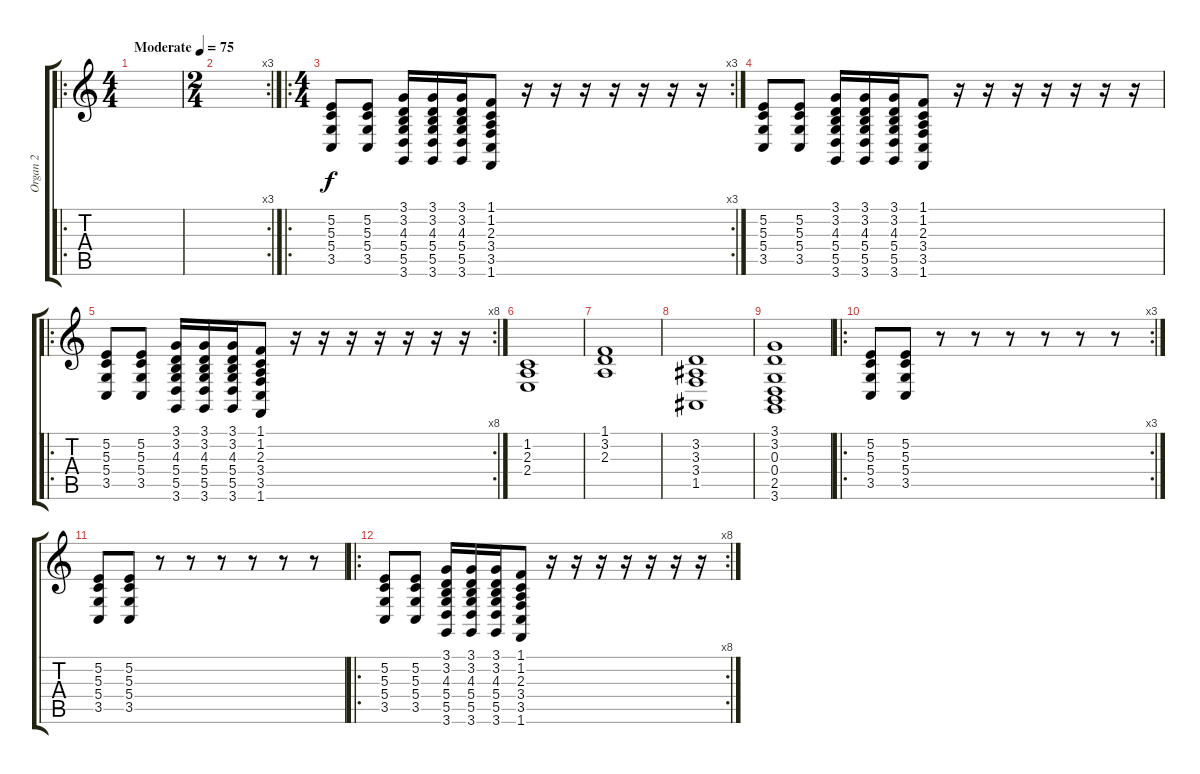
\track ("Organ 2" "Organ 2") {instrument drawbarorgan}
\staff {score tabs}
\tuning (E4 B3 G3 D3 A2 E2) {hide}
\ro
\ts (4 4)
\tempo (75 "Moderate")
\clef g2
\ks c
|
\rc 3
\ts (2 4)
|
\ro
\rc 3
\ts (4 4)
(5.2 5.3 5.4 3.5).8 (5.2 5.3 5.4 3.5).8 (3.1 3.2 4.3 5.4 5.5 3.6).16 (3.1 3.2 4.3 5.4 5.5 3.6).16 (3.1 3.2 4.3 5.4 5.5 3.6).16 (1.1 1.2 2.3 3.4 3.5 1.6).8 r.16 r.16 r.16 r.16 r.16 r.16 r.16 |
(5.2 5.3 5.4 3.5).8 (5.2 5.3 5.4 3.5).8 (3.1 3.2 4.3 5.4 5.5 3.6).16 (3.1 3.2 4.3 5.4 5.5 3.6).16 (3.1 3.2 4.3 5.4 5.5 3.6).16 (1.1 1.2 2.3 3.4 3.5 1.6).8 r.16 r.16 r.16 r.16 r.16 r.16 r.16 |
\ro
\rc 8
(5.2 5.3 5.4 3.5).8 (5.2 5.3 5.4 3.5).8 (3.1 3.2 4.3 5.4 5.5 3.6).16 (3.1 3.2 4.3 5.4 5.5 3.6).16 (3.1 3.2 4.3 5.4 5.5 3.6).16 (1.1 1.2 2.3 3.4 3.5 1.6).8 r.16 r.16 r.16 r.16 r.16 r.16 r.16 |
(1.2 2.3 2.4).1 |
(1.1 3.2 2.3).1 |
(3.2 3.3 3.4 1.5).1 |
(3.1 3.2 0.3 0.4 2.5 3.6).1 |
\ro
\rc 3
(5.2 5.3 5.4 3.5).8 (5.2 5.3 5.4 3.5).8 r.8 r.8 r.8 r.8 r.8 r.8 |
(5.2 5.3 5.4 3.5).8 (5.2 5.3 5.4 3.5).8 r.8 r.8 r.8 r.8 r.8 r.8 |
\ro
\rc 8
(5.2 5.3 5.4 3.5).8 (5.2 5.3 5.4 3.5).8 (3.1 3.2 4.3 5.4 5.5 3.6).16 (3.1 3.2 4.3 5.4 5.5 3.6).16 (3.1 3.2 4.3 5.4 5.5 3.6).16 (1.1 1.2 2.3 3.4 3.5 1.6).8 r.16 r.16 r.16 r.16 r.16 r.16 r.16
